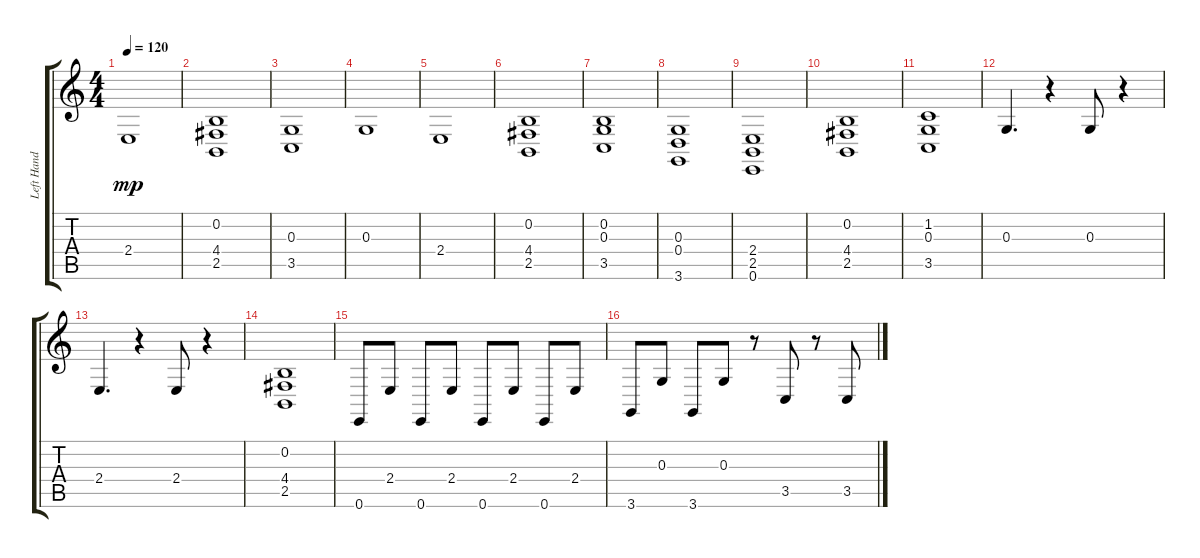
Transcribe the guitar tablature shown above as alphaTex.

\track ("Left Hand" "Left Hand") {instrument acousticgrandpiano}
\staff {score tabs}
\tuning (E4 B3 G3 D3 A2 E2) {hide}
\ts (4 4)
\tempo 120
\clef g2
\ks c
2.4.1{dy mp} |
(0.2 4.4 2.5).1 |
(0.3 3.5).1 |
0.3.1 |
2.4.1 |
(0.2 4.4 2.5).1 |
(0.2 0.3 3.5).1 |
(0.3 0.4 3.6).1 |
(2.4 2.5 0.6).1 |
(0.2 4.4 2.5).1 |
(1.2 0.3 3.5).1 |
0.3.4{d} r.4 0.3.8 r.4 |
2.4.4{d} r.4 2.4.8 r.4 |
(0.2 4.4 2.5).1 |
0.6.8 2.4.8 0.6.8 2.4.8 0.6.8 2.4.8 0.6.8 2.4.8 |
3.6.8 0.3.8 3.6.8 0.3.8 r.8 3.5.8 r.8 3.5.8
